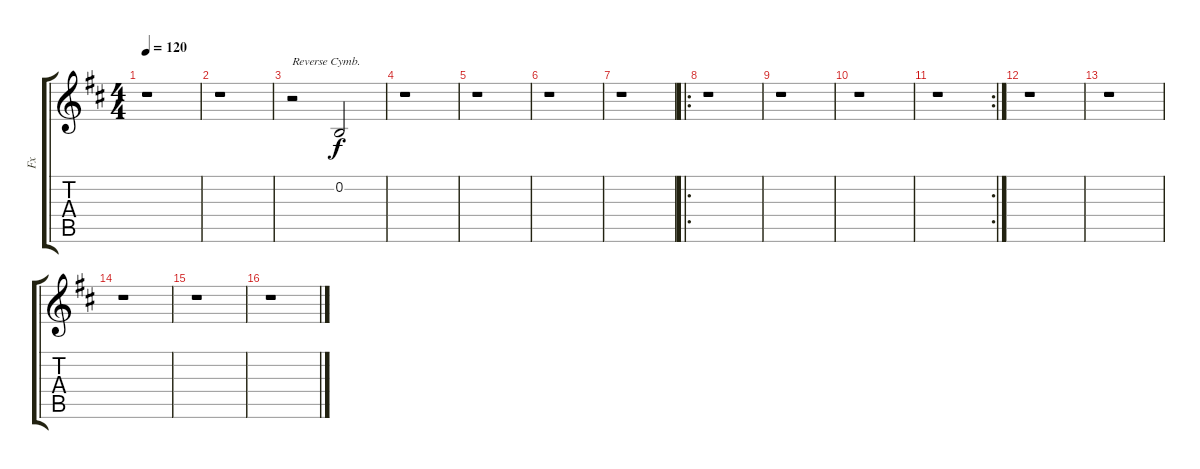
\track ("Fx" "Fx") {instrument reversecymbal}
\staff {score tabs}
\tuning (E4 B3 G3 D3 A2 E2) {hide}
\ts (4 4)
\tempo 120
\clef g2
\ks d
r.1{dy f} |
r.1 |
r.2{txt "Reverse Cymb."} 0.2.2 |
r.1 |
r.1 |
r.1 |
r.1 |
\ro
r.1 |
r.1 |
r.1 |
\rc 2
r.1 |
r.1 |
r.1 |
r.1 |
r.1 |
r.1
